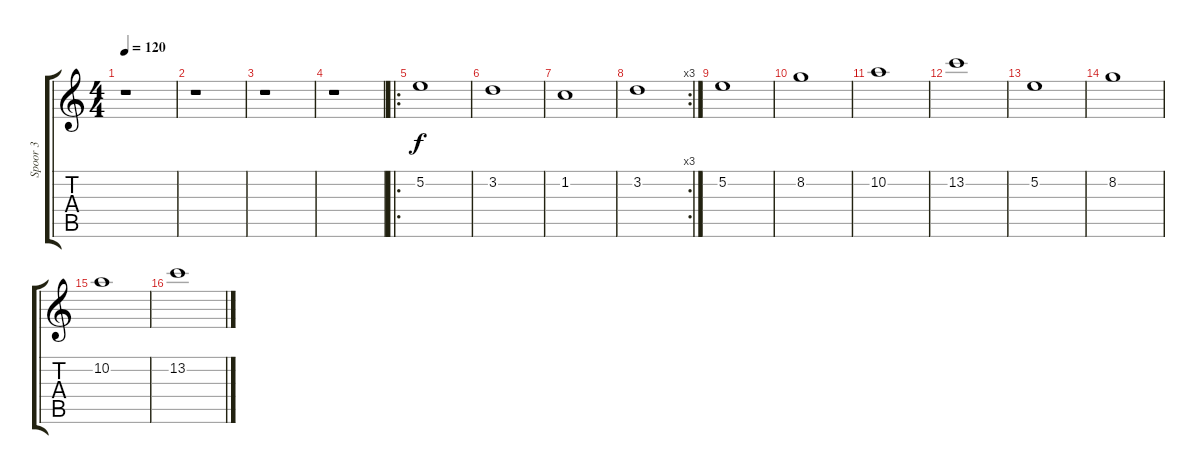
\track ("Spoor 3" "Spoor 3") {instrument distortionguitar}
\staff {score tabs}
\tuning (E4 B3 G3 D3 A2 E2) {hide}
\ts (4 4)
\tempo 120
\clef g2
\ks c
r.1{dy f instrument distortionguitar} |
r.1 |
r.1 |
r.1 |
\ro
5.2.1 |
3.2.1 |
1.2.1 |
\rc 3
3.2.1 |
5.2.1 |
8.2.1 |
10.2.1 |
13.2.1 |
5.2.1 |
8.2.1 |
10.2.1 |
13.2.1
